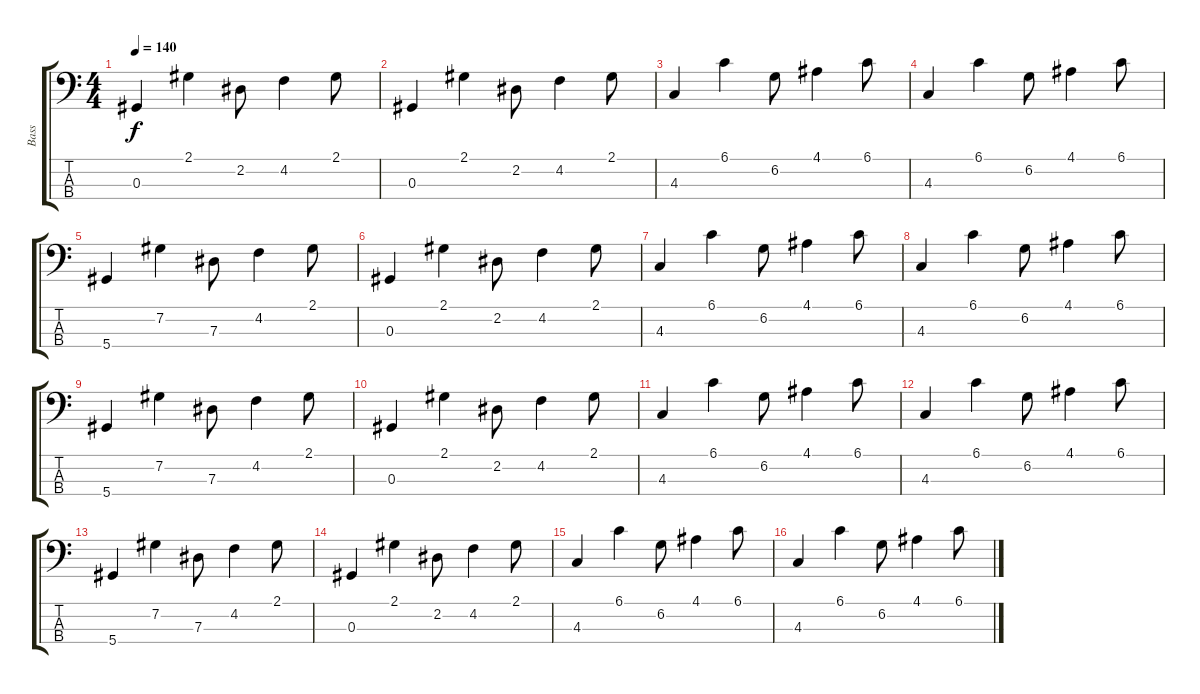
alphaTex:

\track ("Bass" "Bass") {instrument electricbassfinger}
\staff {score tabs}
\tuning (Gb2 Db2 Ab1 Eb1) {hide}
\ts (4 4)
\tempo 140
\clef f4
\ks c
0.3.4{dy f} 2.1.4 2.2.8 4.2.4 2.1.8 |
0.3.4 2.1.4 2.2.8 4.2.4 2.1.8 |
4.3.4 6.1.4 6.2.8 4.1.4 6.1.8 |
4.3.4 6.1.4 6.2.8 4.1.4 6.1.8 |
5.4.4 7.2.4 7.3.8 4.2.4 2.1.8 |
0.3.4 2.1.4 2.2.8 4.2.4 2.1.8 |
4.3.4 6.1.4 6.2.8 4.1.4 6.1.8 |
4.3.4 6.1.4 6.2.8 4.1.4 6.1.8 |
5.4.4 7.2.4 7.3.8 4.2.4 2.1.8 |
0.3.4 2.1.4 2.2.8 4.2.4 2.1.8 |
4.3.4 6.1.4 6.2.8 4.1.4 6.1.8 |
4.3.4 6.1.4 6.2.8 4.1.4 6.1.8 |
5.4.4 7.2.4 7.3.8 4.2.4 2.1.8 |
0.3.4 2.1.4 2.2.8 4.2.4 2.1.8 |
4.3.4 6.1.4 6.2.8 4.1.4 6.1.8 |
4.3.4 6.1.4 6.2.8 4.1.4 6.1.8
